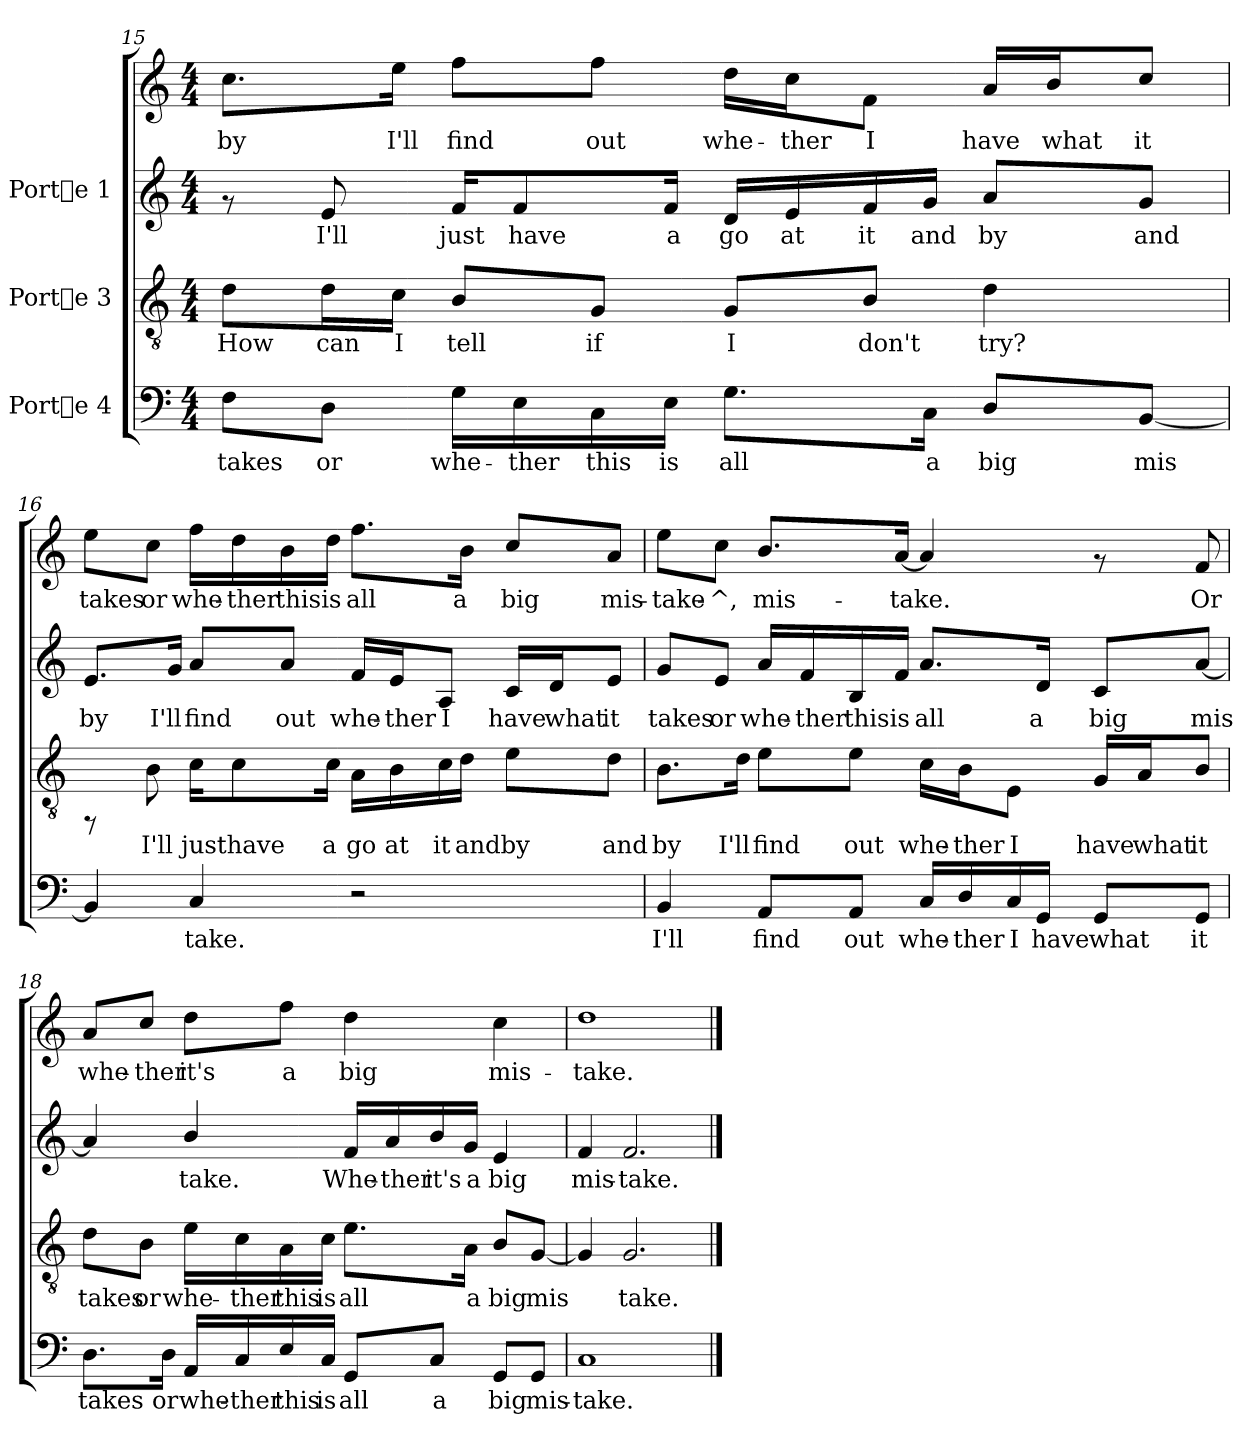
**kern	**text	**kern	**text	**kern	**text	**kern	**text
*part3	*part3	*part2	*part2	*part1	*part1	*part1	*part1
*staff4	*staff4	*staff3	*staff3	*staff2	*staff2	*staff1	*staff1
*I"Porte 4	*	*I"Porte 3	*	*I"Porte 1	*	*	*
!!LO:PB:g=z
*clefF4	*	*clefGv2	*	*clefG2	*	*clefG2	*
*	*	*	*	*ITrd1c2	*	*ITrd1c2	*
*M4/4	*	*M4/4	*	*M4/4	*	*M4/4	*
=15	=15	=15	=15	=15	=15	=15	=15
!	!LO:LY:b:cj	!	!LO:LY:b:cj	!	!	!	!LO:LY:b:cj
8F\L	takes	8d\L	How	8rf	.	8.b\L	by
!	!LO:LY:b:cj	!	!LO:LY:b:cj	!	!LO:LY:b:cj	!	!
8D\J	or	16d\	can	8d/	I'll	.	.
!	!	!	!LO:LY:b:cj	!	!	!	!LO:LY:b:cj
.	.	16c\J	I	.	.	16dd\J	I'll
!	!LO:LY:b:cj	!	!LO:LY:b:cj	!	!LO:LY:b:cj	!	!LO:LY:b:cj
16G\L	whe-	8B/L	tell	16e/L	just	8ee\L	find
!	!LO:LY:b:cj	!	!	!	!LO:LY:b:cj	!	!
16E\	-ther	.	.	8e/	have	.	.
!	!LO:LY:b:cj	!	!LO:LY:b:cj	!	!	!	!LO:LY:b:cj
16C\	this	8G/J	if	.	.	8ee\J	out
!	!LO:LY:b:cj	!	!	!	!LO:LY:b:cj	!	!
16E\J	is	.	.	16e/J	a	.	.
!	!LO:LY:b:cj	!	!LO:LY:b:cj	!	!LO:LY:b:cj	!	!LO:LY:b:cj
8.G\L	all	8G/L	I	16c/L	go	16cc\L	whe-
!	!	!	!	!	!LO:LY:b:cj	!	!LO:LY:b:cj
.	.	.	.	16d/	at	16b\	-ther
!	!	!	!LO:LY:b:cj	!	!LO:LY:b:cj	!	!LO:LY:b:cj
.	.	8B/J	don't	16e/	it	8e\J	I
!	!LO:LY:b:cj	!	!	!	!LO:LY:b:cj	!	!
16C\J	a	.	.	16f/J	and	.	.
!	!LO:LY:b:cj	!	!LO:LY:b:cj	!	!LO:LY:b:cj	!	!LO:LY:b:cj
8D/L	big	4d\	try?	8g/L	by	16g/L	have
!	!	!	!	!	!	!	!LO:LY:b:cj
.	.	.	.	.	.	16a/	what
!	!LO:LY:b:cj	!	!	!	!LO:LY:b:cj	!	!LO:LY:b:cj
[<8BB/J	mis-	.	.	8f/J	and	8b/J	it
=16	=16	=16	=16	=16	=16	=16	=16
!	!LO:LY:b:cj	!	!	!	!LO:LY:b:cj	!	!LO:LY:b:cj
4BB/]	-	8rFF	.	8.d/L	-by	8dd\L	takes
!	!	!	!LO:LY:b:cj	!	!	!	!LO:LY:b:cj
.	.	8B\	I'll	.	.	8b\J	or
!	!	!	!	!	!LO:LY:b:cj	!	!
.	.	.	.	16f/J	I'll	.	.
!	!LO:LY:b:cj	!	!LO:LY:b:cj	!	!LO:LY:b:cj	!	!LO:LY:b:cj
4C/	take.	16c\L	just	8g/L	find	16ee\L	whe-
!	!	!	!LO:LY:b:cj	!	!	!	!LO:LY:b:cj
.	.	8c\	have	.	.	16cc\	-ther
!	!	!	!	!	!LO:LY:b:cj	!	!LO:LY:b:cj
.	.	.	.	8g/J	out	16a\	this
!	!	!	!LO:LY:b:cj	!	!	!	!LO:LY:b:cj
.	.	16c\J	a	.	.	16cc\J	is
!	!	!	!LO:LY:b:cj	!	!LO:LY:b:cj	!	!LO:LY:b:cj
2r	.	16A\L	go	16e/L	whe-	8.ee\L	all
!	!	!	!LO:LY:b:cj	!	!LO:LY:b:cj	!	!
.	.	16B\	at	16d/	-ther	.	.
!	!	!	!LO:LY:b:cj	!	!LO:LY:b:cj	!	!
.	.	16c\	it	8G/J	I	.	.
!	!	!	!LO:LY:b:cj	!	!	!	!LO:LY:b:cj
.	.	16d\J	and	.	.	16a\J	a
!	!	!	!LO:LY:b:cj	!	!LO:LY:b:cj	!	!LO:LY:b:cj
.	.	8e\L	by	16B/L	have	8b/L	big
!	!	!	!	!	!LO:LY:b:cj	!	!
.	.	.	.	16c/	what	.	.
!	!	!	!LO:LY:b:cj	!	!LO:LY:b:cj	!	!LO:LY:b:cj
.	.	8d\J	and	8d/J	it	8g/J	mis-
!!LO:LB:g=z
=17	=17	=17	=17	=17	=17	=17	=17
!	!LO:LY:b:cj	!	!LO:LY:b:cj	!	!LO:LY:b:cj	!	!LO:LY:b:cj
4BB/	I'll	8.B\L	by	8f/L	takes	8dd\L	take-
!	!	!	!	!	!LO:LY:b:cj	!	!LO:LY:b:cj
.	.	.	.	8d/J	or	8b\J	-^,
!	!	!	!LO:LY:b:cj	!	!	!	!
.	.	16d\J	I'll	.	.	.	.
!	!LO:LY:b:cj	!	!LO:LY:b:cj	!	!LO:LY:b:cj	!	!LO:LY:b:cj
8AA/L	find	8e\L	find	16g/L	whe-	8.a/L	mis-
!	!	!	!	!	!LO:LY:b:cj	!	!
.	.	.	.	16e/	-ther	.	.
!	!LO:LY:b:cj	!	!LO:LY:b:cj	!	!LO:LY:b:cj	!	!
8AA/J	out	8e\J	out	16A/	this	.	.
!	!	!	!	!	!LO:LY:b:cj	!	!LO:LY:b:cj
.	.	.	.	16e/J	is	[<16g/J	-take.
!	!LO:LY:b:cj	!	!LO:LY:b:cj	!	!LO:LY:b:cj	!	!LO:LY:b:cj
16C/L	whe-	16c\L	whe-	8.g/L	all	4g/]	.
!	!LO:LY:b:cj	!	!LO:LY:b:cj	!	!	!	!
16D/	-ther	16B\	-ther	.	.	.	.
!	!LO:LY:b:cj	!	!LO:LY:b:cj	!	!	!	!
16C/	I	8E\J	I	.	.	.	.
!	!LO:LY:b:cj	!	!	!	!LO:LY:b:cj	!	!
16GG/J	have	.	.	16c/J	a	.	.
!	!LO:LY:b:cj	!	!LO:LY:b:cj	!	!LO:LY:b:cj	!	!
8GG/L	what	16G/L	have	8B/L	big	8rf	.
!	!	!	!LO:LY:b:cj	!	!	!	!
.	.	16A/	what	.	.	.	.
!	!LO:LY:b:cj	!	!LO:LY:b:cj	!	!LO:LY:b:cj	!	!LO:LY:b:cj
8GG/J	it	8B/J	it	[<8g/J	mis-	8e/	Or
=18	=18	=18	=18	=18	=18	=18	=18
!	!LO:LY:b:cj	!	!LO:LY:b:cj	!	!LO:LY:b:cj	!	!LO:LY:b:cj
8.D\L	takes	8d\L	takes	4g/]	-	8g/L	-whe-
!	!	!	!LO:LY:b:cj	!	!	!	!LO:LY:b:cj
.	.	8B\J	or	.	.	8b/J	-ther
!	!LO:LY:b:cj	!	!	!	!	!	!
16D\J	or	.	.	.	.	.	.
!	!LO:LY:b:cj	!	!LO:LY:b:cj	!	!LO:LY:b:cj	!	!LO:LY:b:cj
16AA/L	whe-	16e\L	whe-	4a/	take.	8cc\L	it's
!	!LO:LY:b:cj	!	!LO:LY:b:cj	!	!	!	!
16C/	-ther	16c\	-ther	.	.	.	.
!	!LO:LY:b:cj	!	!LO:LY:b:cj	!	!	!	!LO:LY:b:cj
16E/	this	16A\	this	.	.	8ee\J	a
!	!LO:LY:b:cj	!	!LO:LY:b:cj	!	!	!	!
16C/J	is	16c\J	is	.	.	.	.
!	!LO:LY:b:cj	!	!LO:LY:b:cj	!	!LO:LY:b:cj	!	!LO:LY:b:cj
8GG/L	all	8.e\L	all	16e/L	Whe-	4cc\	big
!	!	!	!	!	!LO:LY:b:cj	!	!
.	.	.	.	16g/	-ther	.	.
!	!LO:LY:b:cj	!	!	!	!LO:LY:b:cj	!	!
8C/J	a	.	.	16a/	it's	.	.
!	!	!	!LO:LY:b:cj	!	!LO:LY:b:cj	!	!
.	.	16A\J	a	16f/J	a	.	.
!	!LO:LY:b:cj	!	!LO:LY:b:cj	!	!LO:LY:b:cj	!	!LO:LY:b:cj
8GG/L	big	8B/L	big	4d/	big	4b\	mis-
!	!LO:LY:b:cj	!	!LO:LY:b:cj	!	!	!	!
8GG/J	mis-	[<8G/J	mis-	.	.	.	.
=19	=19	=19	=19	=19	=19	=19	=19
!	!LO:LY:b:cj	!	!LO:LY:b:cj	!	!LO:LY:b:cj	!	!LO:LY:b:cj
1C	-take.	4G/]	-	4e/	mis-	1cc	take.
!	!	!	!LO:LY:b:cj	!	!LO:LY:b:cj	!	!
.	.	2.G/	take.	2.e/	-take.	.	.
==	==	==	==	==	==	==	==
*-	*-	*-	*-	*-	*-	*-	*-
